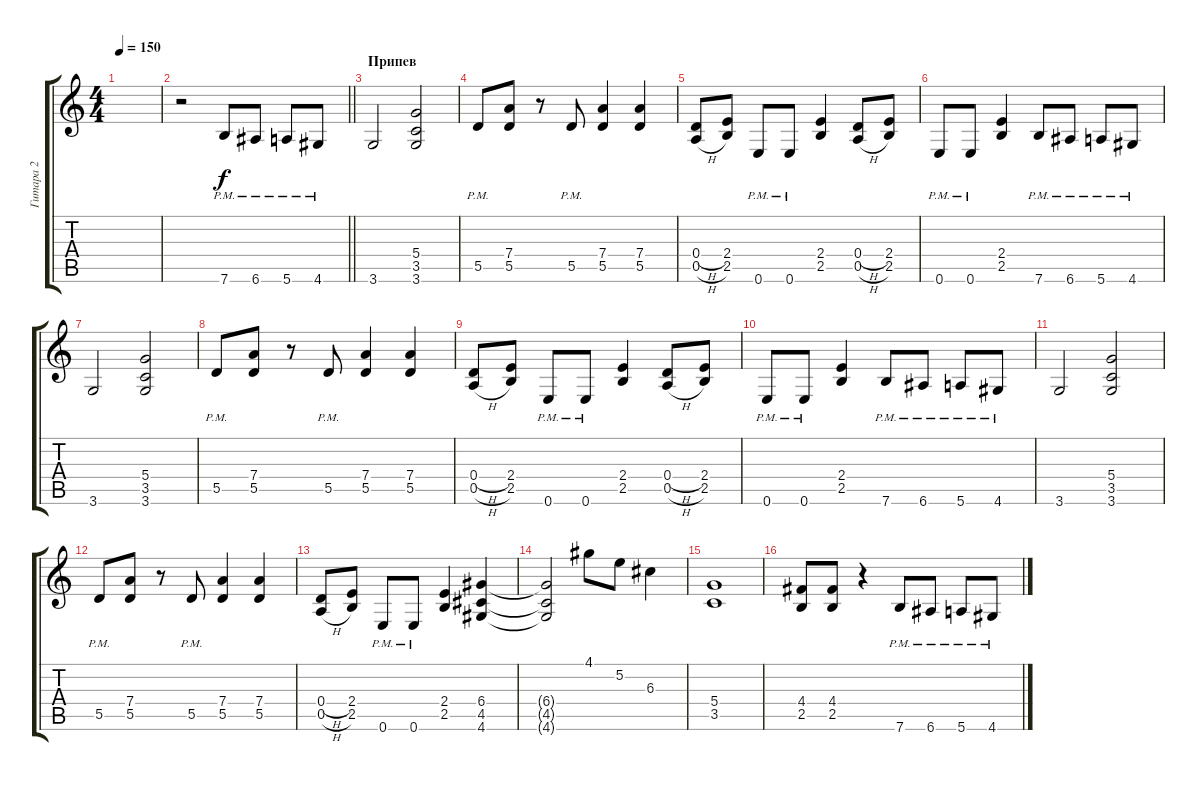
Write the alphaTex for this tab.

\track ("Гитара 2" "Гитара 2") {instrument distortionguitar}
\staff {score tabs}
\tuning (E4 B3 G3 D3 A2 E2) {hide}
\ts (4 4)
\tempo 150
\clef g2
\ks c
|
\barLineRight lightlight
r.2 7.6{pm}.8 6.6{pm}.8 5.6{pm}.8 4.6{pm}.8 |
\section ("" "Припев")
3.6.2 (5.4 3.5 3.6).2 |
5.5{pm}.8 (7.4 5.5).8 r.8 5.5{pm}.8 (7.4 5.5).4 (7.4 5.5).4 |
(0.4{h} 0.5{h}).8 (2.4 2.5).8 0.6{pm}.8 0.6{pm}.8 (2.4 2.5).4 (0.4{h} 0.5{h}).8 (2.4 2.5).8 |
0.6{pm}.8 0.6{pm}.8 (2.4 2.5).4 7.6{pm}.8 6.6{pm}.8 5.6{pm}.8 4.6{pm}.8 |
3.6.2 (5.4 3.5 3.6).2 |
5.5{pm}.8 (7.4 5.5).8 r.8 5.5{pm}.8 (7.4 5.5).4 (7.4 5.5).4 |
(0.4{h} 0.5{h}).8 (2.4 2.5).8 0.6{pm}.8 0.6{pm}.8 (2.4 2.5).4 (0.4{h} 0.5{h}).8 (2.4 2.5).8 |
0.6{pm}.8 0.6{pm}.8 (2.4 2.5).4 7.6{pm}.8 6.6{pm}.8 5.6{pm}.8 4.6{pm}.8 |
3.6.2 (5.4 3.5 3.6).2 |
5.5{pm}.8 (7.4 5.5).8 r.8 5.5{pm}.8 (7.4 5.5).4 (7.4 5.5).4 |
(0.4{h} 0.5{h}).8 (2.4 2.5).8 0.6{pm}.8 0.6{pm}.8 (2.4 2.5).4 (6.4 4.5 4.6).4 |
(6.4{t} 4.5{t} 4.6{t}).2 4.1.8 5.2.8 6.3.4 |
(5.4 3.5).1 |
(4.4 2.5).8 (4.4 2.5).8 r.4 7.6{pm}.8 6.6{pm}.8 5.6{pm}.8 4.6{pm}.8
